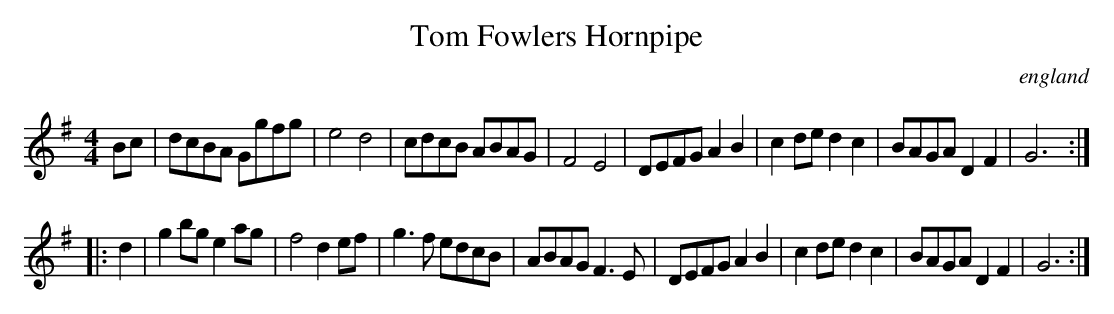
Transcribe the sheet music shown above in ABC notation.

X:1
T:Tom Fowlers Hornpipe
O:england
M:4/4
L:1/8
K:G
Bc|\
dcBA Ggfg | e4 d4 | cdcB ABAG | F4 E4 |\
DEFG A2B2 | c2de d2c2 | BAGA D2F2 | G6:|
|:d2|\
g2bg e2ag | f4 d2ef | g3f edcB | ABAG F3E |\
DEFG A2B2 | c2de d2c2 | BAGA D2F2 | G6 :|
